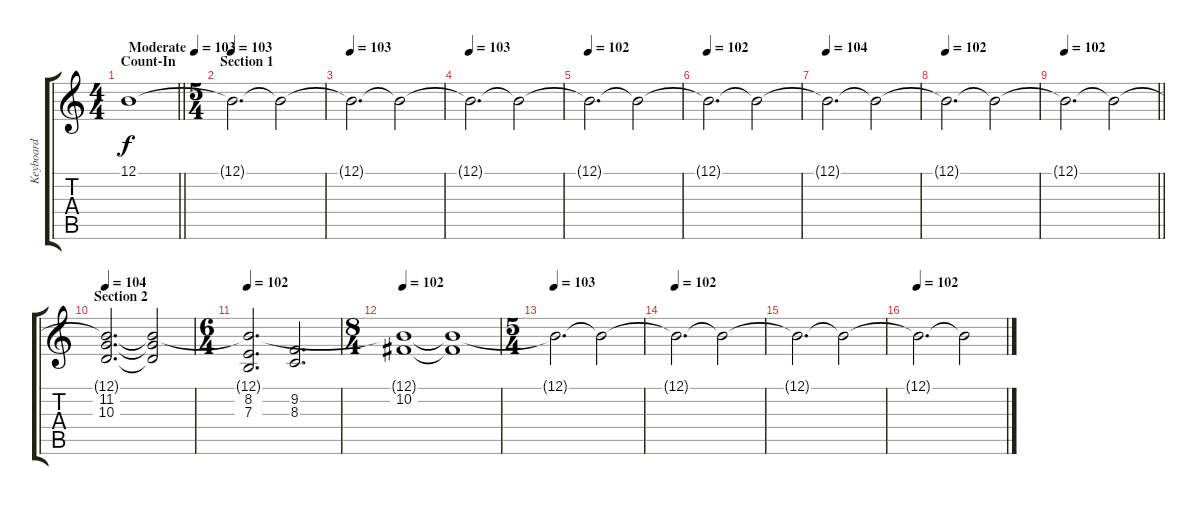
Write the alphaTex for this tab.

\track ("Keyboard" "Keyboard") {instrument pad2warm}
\staff {score tabs}
\tuning (B3 Ab3 E3 B2 Gb2 B1) {hide}
\ts (4 4)
\section ("" "Count-In")
\tempo (103 "Moderate")
\clef g2
\barLineRight lightlight
\ks c
12.1.1{dy f instrument pad2warm} |
\ts (5 4)
\section ("" "Section 1")
\tempo 103
12.1{t}.2{d} 12.1{t}.2 |
\tempo 103
12.1{t}.2{d} 12.1{t}.2 |
\tempo 103
12.1{t}.2{d} 12.1{t}.2 |
\tempo 102
12.1{t}.2{d} 12.1{t}.2 |
\tempo 102
12.1{t}.2{d} 12.1{t}.2 |
\tempo 104
12.1{t}.2{d} 12.1{t}.2 |
\tempo 102
12.1{t}.2{d} 12.1{t}.2 |
\tempo 102
\barLineRight lightlight
12.1{t}.2{d} 12.1{t}.2 |
\section ("" "Section 2")
\tempo 104
(12.1{t} 11.2 10.3).2{d} (12.1{t} 11.2{t} 10.3{t}).2 |
\ts (6 4)
\tempo 102
(12.1{t} 8.2 7.3).2{d} (9.2 8.3).2{d} |
\ts (8 4)
\tempo 102
(12.1{t} 10.2).1 (12.1{t} 10.2{t}).1 |
\ts (5 4)
\tempo 103
12.1{t}.2{d} 12.1{t}.2 |
\tempo 102
12.1{t}.2{d} 12.1{t}.2 |
12.1{t}.2{d} 12.1{t}.2 |
\tempo 102
12.1{t}.2{d} 12.1{t}.2
